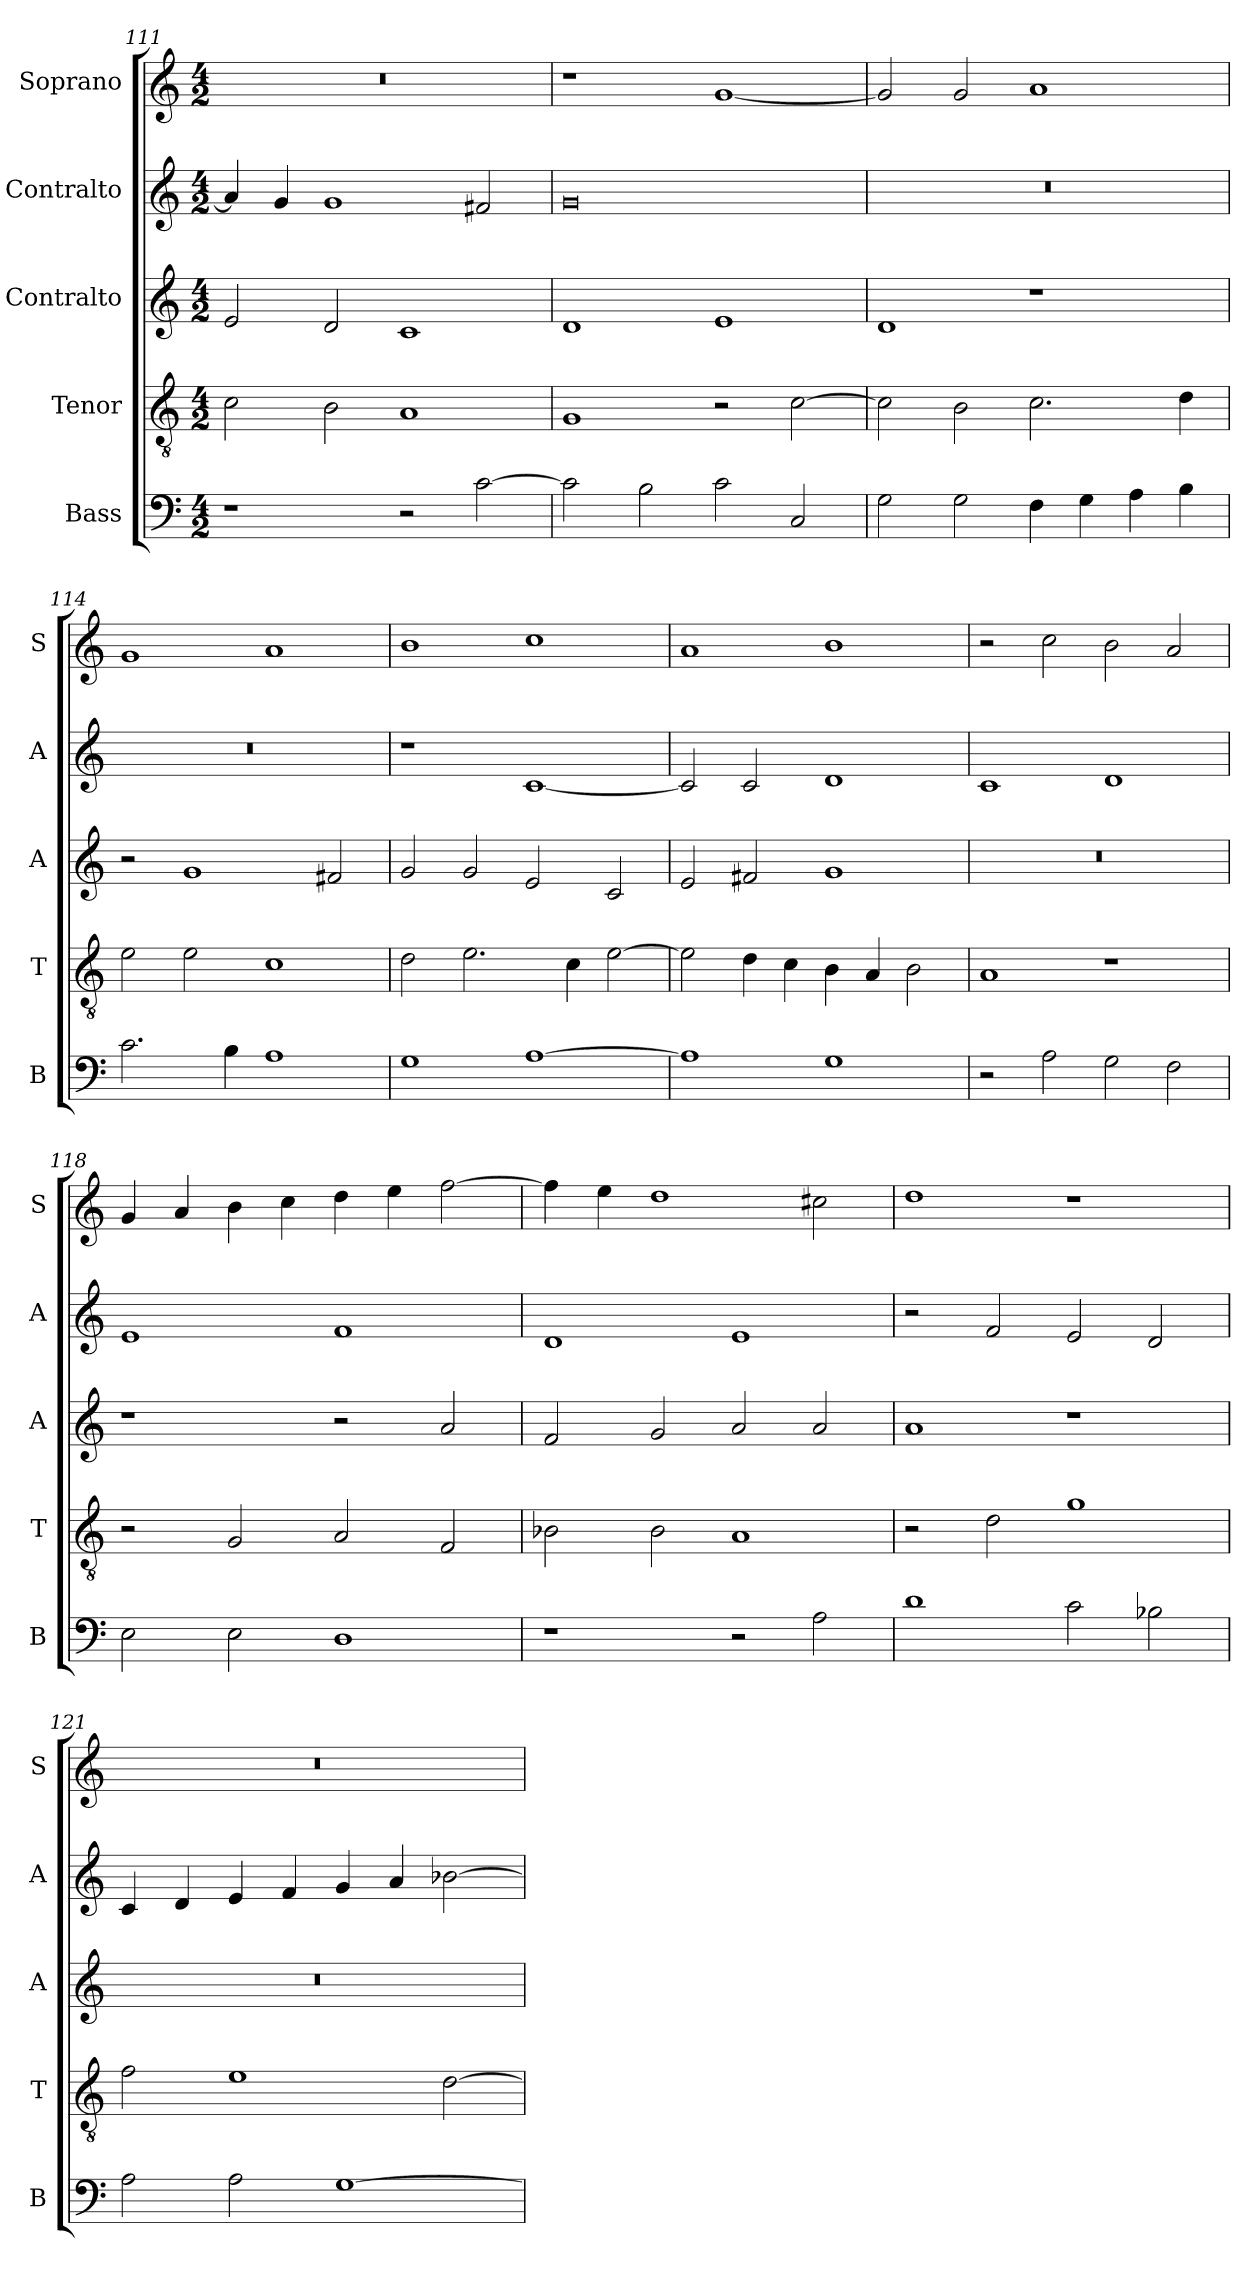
**kern	**kern	**kern	**kern	**kern
*part5	*part4	*part3	*part2	*part1
*staff5	*staff4	*staff3	*staff2	*staff1
*I"Bass	*I"Tenor	*I"Contralto	*I"Contralto	*I"Soprano
*I'B	*I'T	*I'A	*I'A	*I'S
*clefF4	*clefGv2	*clefG2	*clefG2	*clefG2
*k[]	*k[]	*k[]	*k[]	*k[]
*G:mix	*G:mix	*G:mix	*G:mix	*G:mix
*M4/2	*M4/2	*M4/2	*M4/2	*M4/2
=111	=111	=111	=111	=111
1r	2c	2e	4a]	0r
.	.	.	4g	.
.	2B	2d	1g	.
2r	1A	1c	.	.
[2c	.	.	2f#X	.
=112	=112	=112	=112	=112
2c]	1G	1d	0g	1r
2B	.	.	.	.
2c	2r	1e	.	[1g
2C	[2c	.	.	.
=113	=113	=113	=113	=113
2G	2c]	1d	0r	2g]
2G	2B	.	.	2g
4F	2.c	1r	.	1a
4G	.	.	.	.
4A	.	.	.	.
4B	4d	.	.	.
=114	=114	=114	=114	=114
2.c	2e	2r	0r	1g
.	2e	1g	.	.
4B	.	.	.	.
1A	1c	.	.	1a
.	.	2f#X	.	.
=115	=115	=115	=115	=115
1G	2d	2g	1r	1b
.	2.e	2g	.	.
[1A	.	2e	[1c	1cc
.	4c	.	.	.
.	[2e	2c	.	.
=116	=116	=116	=116	=116
1A]	2e]	2e	2c]	1a
.	4d	2f#X	2c	.
.	4c	.	.	.
1G	4B	1g	1d	1b
.	4A	.	.	.
.	2B	.	.	.
=117	=117	=117	=117	=117
2r	1A	0r	1c	2r
2A	.	.	.	2cc
2G	1r	.	1d	2b
2F	.	.	.	2a
=118	=118	=118	=118	=118
2E	2r	1r	1e	4g
.	.	.	.	4a
2E	2G	.	.	4b
.	.	.	.	4cc
1D	2A	2r	1f	4dd
.	.	.	.	4ee
.	2F	2a	.	[2ff
=119	=119	=119	=119	=119
1r	2B-X	2f	1d	4ff]
.	.	.	.	4ee
.	2B-	2g	.	1dd
2r	1A	2a	1e	.
2A	.	2a	.	2cc#X
=120	=120	=120	=120	=120
1d	2r	1a	2r	1dd
.	2d	.	2f	.
2c	1g	1r	2e	1r
2B-X	.	.	2d	.
=121	=121	=121	=121	=121
2A	2f	0r	4c	0r
.	.	.	4d	.
2A	1e	.	4e	.
.	.	.	4f	.
[1G	.	.	4g	.
.	.	.	4a	.
.	[2d	.	[2b-X	.
=	=	=	=	=
*-	*-	*-	*-	*-
